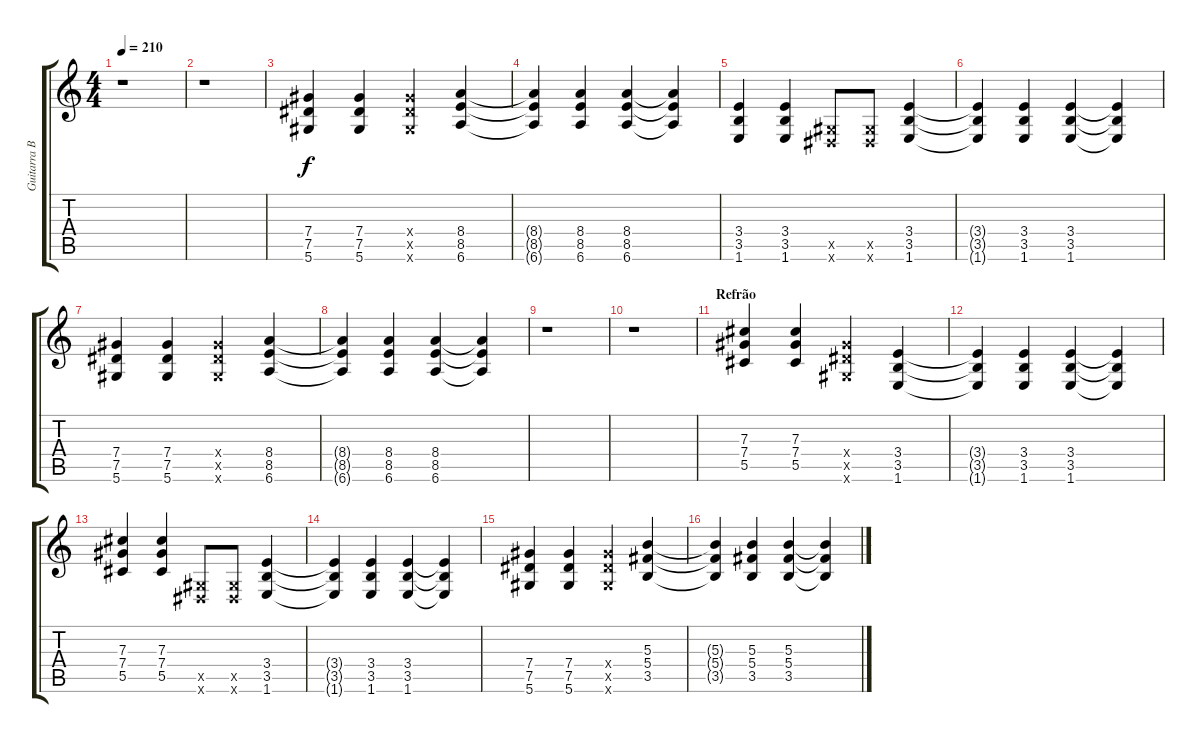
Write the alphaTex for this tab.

\track ("Guitarra Base - Chorão" "Guitarra B") {instrument overdrivenguitar}
\staff {score tabs}
\tuning (Eb4 Bb3 Gb3 Db3 Ab2 Eb2) {hide}
\ts (4 4)
\tempo 210
\clef g2
\ks c
r.1{dy f} |
r.1 |
(7.4 7.5 5.6).4{volume 10 instrument overdrivenguitar} (7.4 7.5 5.6).4 (7.4{x} 7.5{x} 5.6{x}).4 (8.4 8.5 6.6).4 |
(8.4{t} 8.5{t} 6.6{t}).4 (8.4 8.5 6.6).4 (8.4 8.5 6.6).4 (8.4{t} 8.5{t} 6.6{t}).4 |
(3.4 3.5 1.6).4 (3.4 3.5 1.6).4 (0.5{x} 0.6{x}).8 (0.5{x} 0.6{x}).8 (3.4 3.5 1.6).4 |
(3.4{t} 3.5{t} 1.6{t}).4 (3.4 3.5 1.6).4 (3.4 3.5 1.6).4 (3.4{t} 3.5{t} 1.6{t}).4 |
(7.4 7.5 5.6).4{volume 10 instrument overdrivenguitar} (7.4 7.5 5.6).4 (7.4{x} 7.5{x} 5.6{x}).4 (8.4 8.5 6.6).4 |
(8.4{t} 8.5{t} 6.6{t}).4 (8.4 8.5 6.6).4 (8.4 8.5 6.6).4 (8.4{t} 8.5{t} 6.6{t}).4 |
r.1 |
r.1 |
\section ("" "Refrão")
(7.3 7.4 5.5).4{volume 10 instrument overdrivenguitar} (7.3 7.4 5.5).4 (7.4{x} 7.5{x} 5.6{x}).4 (3.4 3.5 1.6).4 |
(3.4{t} 3.5{t} 1.6{t}).4 (3.4 3.5 1.6).4 (3.4 3.5 1.6).4 (3.4{t} 3.5{t} 1.6{t}).4 |
(7.3 7.4 5.5).4 (7.3 7.4 5.5).4 (0.5{x} 0.6{x}).8 (0.5{x} 0.6{x}).8 (3.4 3.5 1.6).4 |
(3.4{t} 3.5{t} 1.6{t}).4 (3.4 3.5 1.6).4 (3.4 3.5 1.6).4 (3.4{t} 3.5{t} 1.6{t}).4 |
(7.4 7.5 5.6).4{volume 10 instrument overdrivenguitar} (7.4 7.5 5.6).4 (7.4{x} 7.5{x} 5.6{x}).4 (5.3 5.4 3.5).4 |
(5.3{t} 5.4{t} 3.5{t}).4 (5.3 5.4 3.5).4 (5.3 5.4 3.5).4 (5.3{t} 5.4{t} 3.5{t}).4
